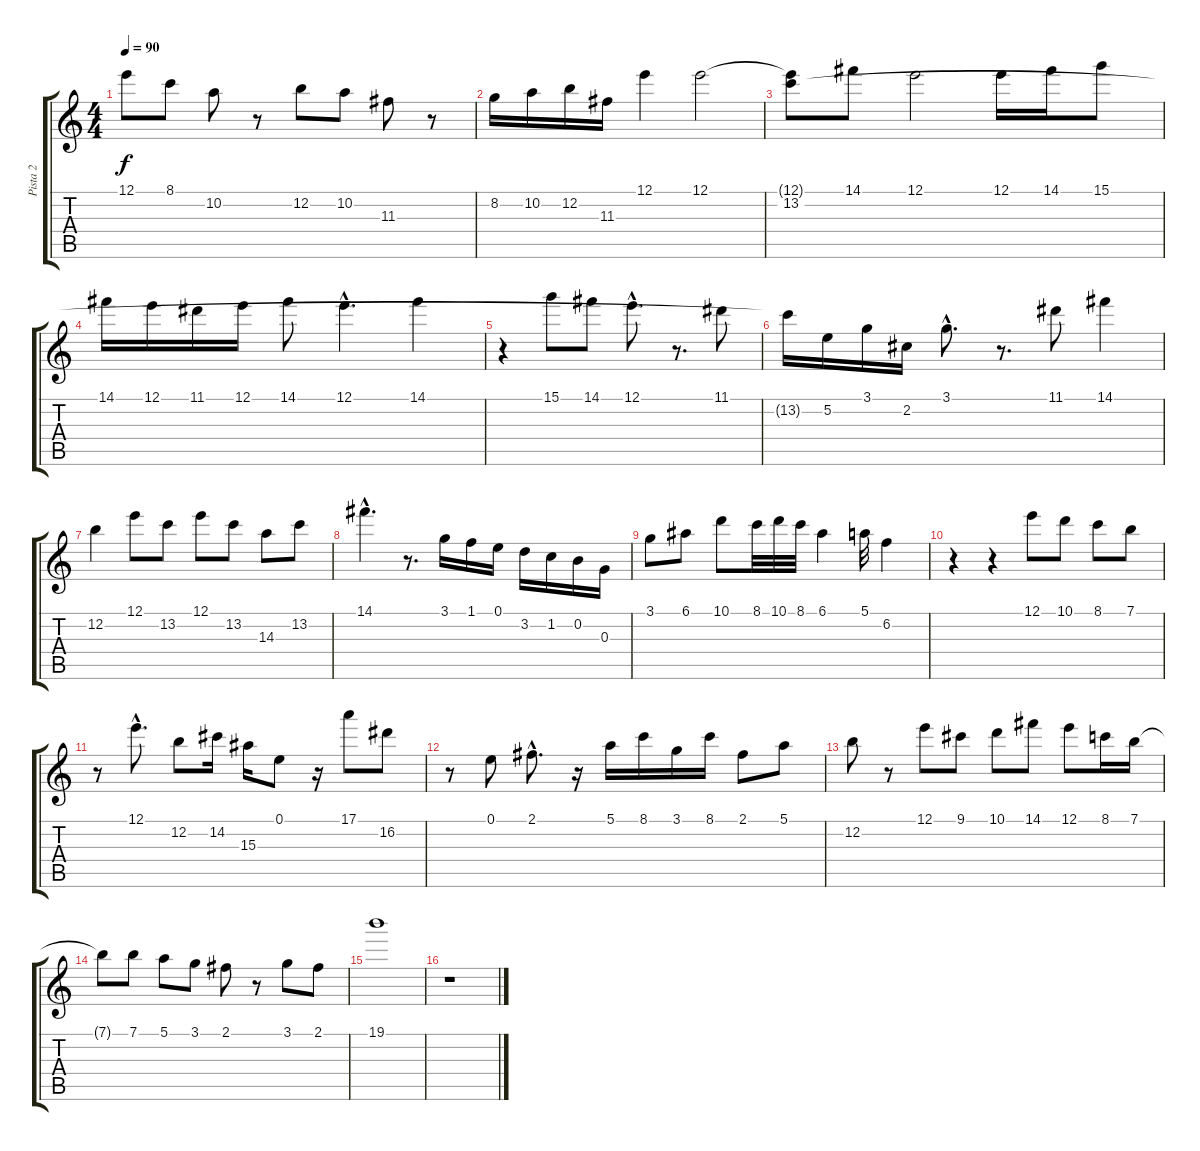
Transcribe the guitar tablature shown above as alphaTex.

\track ("Pista 2" "Pista 2") {instrument acousticguitarnylon}
\staff {score tabs}
\tuning (E4 B3 G3 D3 A2 E2) {hide}
\ts (4 4)
\tempo 90
\clef g2
\ks c
12.1.8{dy f} 8.1.8 10.2.8 r.8 12.2.8 10.2.8 11.3.8 r.8 |
8.2.16 10.2.16 12.2.16 11.3.16 12.1.4 12.1.2 |
(12.1{t} 13.2).8 14.1.8 12.1.2 12.1.16 14.1.16 15.1.8 |
14.1.16 12.1.16 11.1.16 12.1.16 14.1.8 12.1{hac}.4{d} 14.1.4 |
r.4 15.1.8 14.1.8 12.1{hac}.8{d} r.8{d} 11.1.8 |
13.2{t}.16 5.2.16 3.1.16 2.2.16 3.1{hac}.8{d} r.8{d} 11.1.8 14.1.4 |
12.2.4 12.1.8 13.2.8 12.1.8 13.2.8 14.3.8 13.2.8 |
14.1{hac}.4{d} r.8{d} 3.1.16 1.1.16 0.1.16 3.2.16 1.2.16 0.2.16 0.3.16 |
3.1.8 6.1.8 10.1.8 8.1.32 10.1.32 8.1.32 6.1.4 5.1.32 6.2.4 |
r.4 r.4 12.1.8 10.1.8 8.1.8 7.1.8 |
r.8 12.1{hac}.8{d} 12.2.8 14.2.16 15.3.16 0.1.8 r.16 17.1.8 16.2.8 |
r.8 0.1.8 2.1{hac}.8{d} r.16 5.1.16 8.1.16 3.1.16 8.1.16 2.1.8 5.1.8 |
12.2.8 r.8 12.1.8 9.1.8 10.1.8 14.1.8 12.1.8 8.1.16 7.1.16 |
7.1{t}.8 7.1.8 5.1.8 3.1.8 2.1.8 r.8 3.1.8 2.1.8 |
19.1.1 |
r.1
